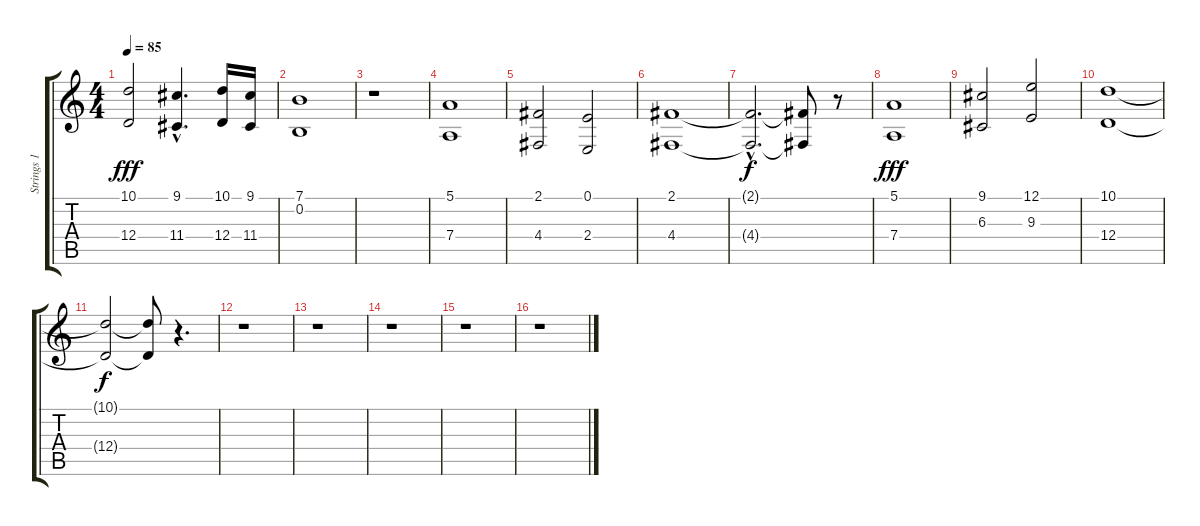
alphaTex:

\track ("Strings 1" "Strings 1") {instrument stringensemble1}
\staff {score tabs}
\tuning (E4 B3 G3 D3 A2 E2) {hide}
\ts (4 4)
\tempo 85
\clef g2
\ks c
(10.1 12.4).2{dy fff} (9.1{hac} 11.4{hac}).4{d} (10.1 12.4).16 (9.1 11.4).16 |
(7.1 0.2).1 |
r.1 |
(5.1 7.4).1 |
(2.1 4.4).2 (0.1 2.4).2 |
(2.1 4.4).1 |
(2.1{hac t} 4.4{hac t}).2{d dy f} (2.1{t} 4.4{t}).8 r.8 |
(5.1 7.4).1{dy fff} |
(9.1 6.3).2 (12.1 9.3).2 |
(10.1 12.4).1 |
(10.1{t} 12.4{t}).2{dy f} (10.1{t} 12.4{t}).8 r.4{d} |
r.1 |
r.1 |
r.1 |
r.1 |
r.1
